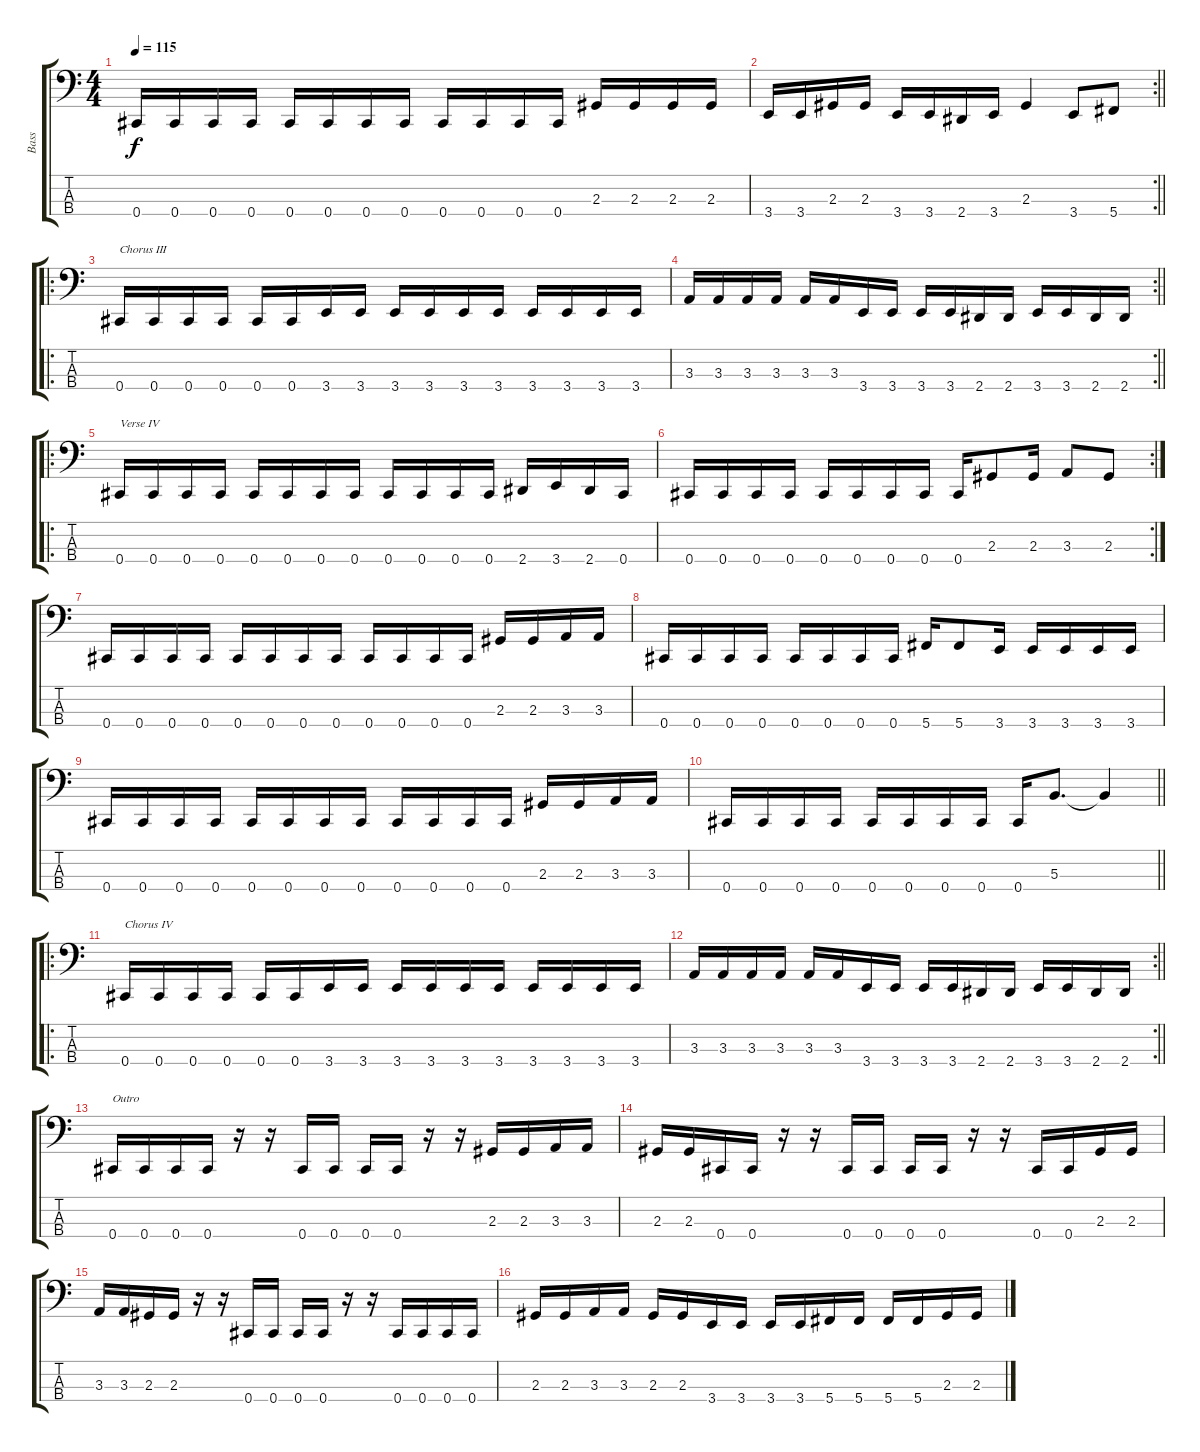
\track ("Bass" "Bass") {instrument electricbasspick}
\staff {score tabs}
\tuning (E2 B1 Gb1 Db1) {hide}
\ts (4 4)
\tempo 115
\clef f4
\ks c
0.4.16{dy f} 0.4.16 0.4.16 0.4.16 0.4.16 0.4.16 0.4.16 0.4.16 0.4.16 0.4.16 0.4.16 0.4.16 2.3.16 2.3.16 2.3.16 2.3.16 |
\rc 2
\barLineRight lightlight
3.4.16 3.4.16 2.3.16 2.3.16 3.4.16 3.4.16 2.4.16 3.4.16 2.3.4 3.4.8 5.4.8 |
\ro
0.4.16{txt "Chorus III"} 0.4.16 0.4.16 0.4.16 0.4.16 0.4.16 3.4.16 3.4.16 3.4.16 3.4.16 3.4.16 3.4.16 3.4.16 3.4.16 3.4.16 3.4.16 |
\rc 2
\barLineRight lightlight
3.3.16 3.3.16 3.3.16 3.3.16 3.3.16 3.3.16 3.4.16 3.4.16 3.4.16 3.4.16 2.4.16 2.4.16 3.4.16 3.4.16 2.4.16 2.4.16 |
\ro
0.4.16{txt "Verse IV"} 0.4.16 0.4.16 0.4.16 0.4.16 0.4.16 0.4.16 0.4.16 0.4.16 0.4.16 0.4.16 0.4.16 2.4.16 3.4.16 2.4.16 0.4.16 |
\rc 2
0.4.16 0.4.16 0.4.16 0.4.16 0.4.16 0.4.16 0.4.16 0.4.16 0.4.16 2.3.8 2.3.16 3.3.8 2.3.8 |
0.4.16 0.4.16 0.4.16 0.4.16 0.4.16 0.4.16 0.4.16 0.4.16 0.4.16 0.4.16 0.4.16 0.4.16 2.3.16 2.3.16 3.3.16 3.3.16 |
0.4.16 0.4.16 0.4.16 0.4.16 0.4.16 0.4.16 0.4.16 0.4.16 5.4.16 5.4.8 3.4.16 3.4.16 3.4.16 3.4.16 3.4.16 |
0.4.16 0.4.16 0.4.16 0.4.16 0.4.16 0.4.16 0.4.16 0.4.16 0.4.16 0.4.16 0.4.16 0.4.16 2.3.16 2.3.16 3.3.16 3.3.16 |
\barLineRight lightlight
0.4.16 0.4.16 0.4.16 0.4.16 0.4.16 0.4.16 0.4.16 0.4.16 0.4.16 5.3.8{d} 5.3{t}.4 |
\ro
0.4.16{txt "Chorus IV"} 0.4.16 0.4.16 0.4.16 0.4.16 0.4.16 3.4.16 3.4.16 3.4.16 3.4.16 3.4.16 3.4.16 3.4.16 3.4.16 3.4.16 3.4.16 |
\rc 2
\barLineRight lightlight
3.3.16 3.3.16 3.3.16 3.3.16 3.3.16 3.3.16 3.4.16 3.4.16 3.4.16 3.4.16 2.4.16 2.4.16 3.4.16 3.4.16 2.4.16 2.4.16 |
0.4.16{txt "Outro"} 0.4.16 0.4.16 0.4.16 r.16 r.16 0.4.16 0.4.16 0.4.16 0.4.16 r.16 r.16 2.3.16 2.3.16 3.3.16 3.3.16 |
2.3.16 2.3.16 0.4.16 0.4.16 r.16 r.16 0.4.16 0.4.16 0.4.16 0.4.16 r.16 r.16 0.4.16 0.4.16 2.3.16 2.3.16 |
3.3.16 3.3.16 2.3.16 2.3.16 r.16 r.16 0.4.16 0.4.16 0.4.16 0.4.16 r.16 r.16 0.4.16 0.4.16 0.4.16 0.4.16 |
2.3.16 2.3.16 3.3.16 3.3.16 2.3.16 2.3.16 3.4.16 3.4.16 3.4.16 3.4.16 5.4.16 5.4.16 5.4.16 5.4.16 2.3.16 2.3.16
